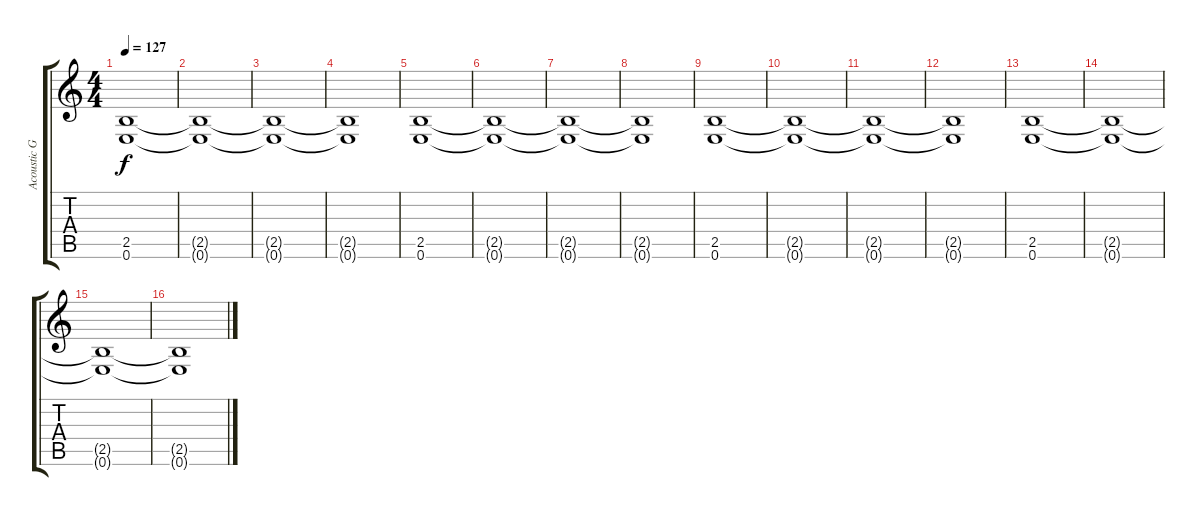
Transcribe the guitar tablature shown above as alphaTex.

\track ("Acoustic Guitar" "Acoustic G") {instrument acousticguitarsteel}
\staff {score tabs}
\tuning (E4 B3 G3 D3 A2 E2) {hide}
\ts (4 4)
\tempo 127
\clef g2
\ks c
(2.5 0.6).1{dy f} |
(2.5{t} 0.6{t}).1 |
(2.5{t} 0.6{t}).1 |
(2.5{t} 0.6{t}).1 |
(2.5 0.6).1 |
(2.5{t} 0.6{t}).1 |
(2.5{t} 0.6{t}).1 |
(2.5{t} 0.6{t}).1 |
(2.5 0.6).1 |
(2.5{t} 0.6{t}).1 |
(2.5{t} 0.6{t}).1 |
(2.5{t} 0.6{t}).1 |
(2.5 0.6).1 |
(2.5{t} 0.6{t}).1 |
(2.5{t} 0.6{t}).1 |
(2.5{t} 0.6{t}).1
